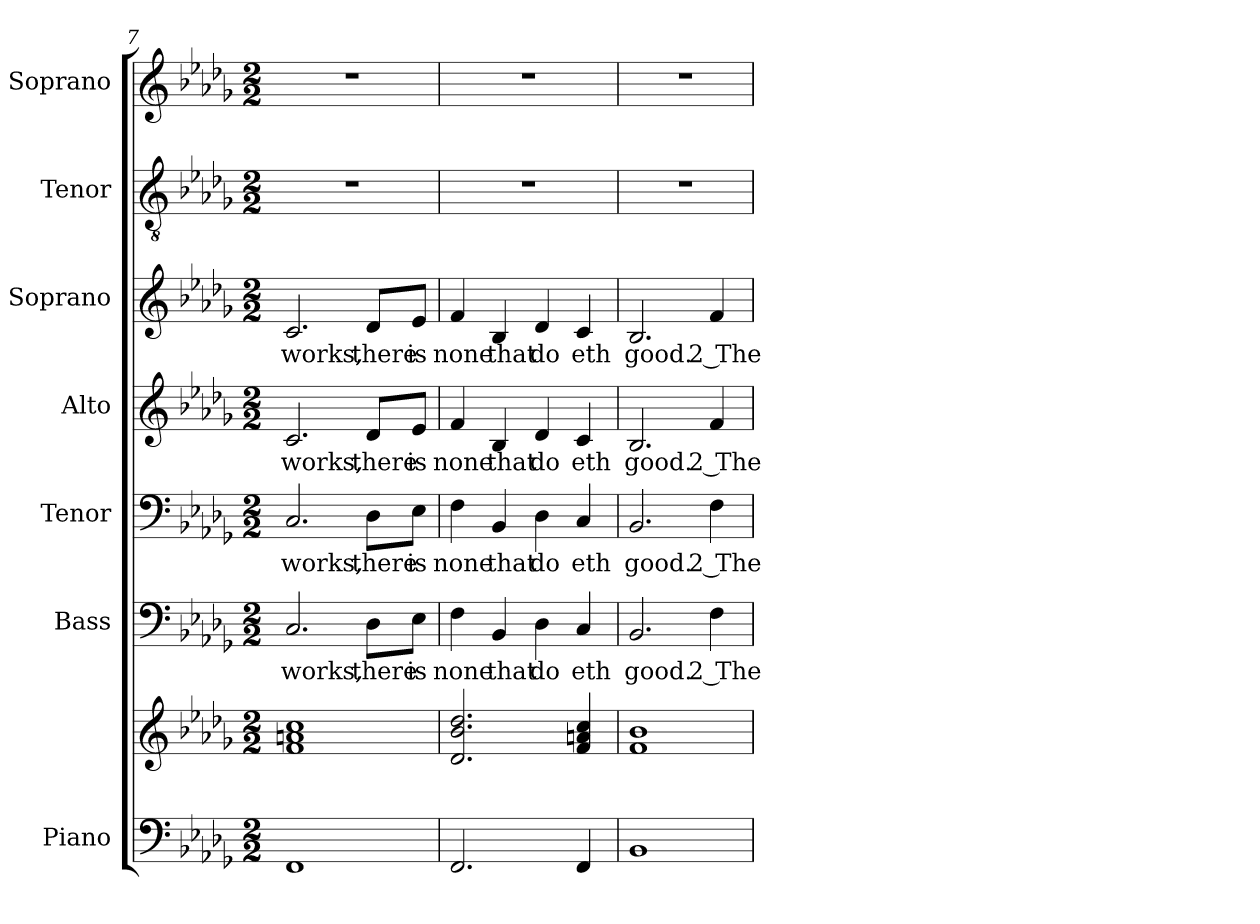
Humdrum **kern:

**kern	**kern	**kern	**text	**kern	**text	**kern	**text	**kern	**text	**kern	**kern
*part7	*part7	*part6	*part6	*part5	*part5	*part4	*part4	*part3	*part3	*part2	*part1
*staff8	*staff7	*staff6	*staff6	*staff5	*staff5	*staff4	*staff4	*staff3	*staff3	*staff2	*staff1
*I"Piano	*	*I"Bass	*	*I"Tenor	*	*I"Alto	*	*I"Soprano	*	*I"Tenor	*I"Soprano
*I'Pno.	*	*I'B.	*	*I'T.	*	*I'A.	*	*I'S.	*	*I'T.	*I'S.
*clefF4	*clefG2	*clefF4	*	*clefF4	*	*clefG2	*	*clefG2	*	*clefGv2	*clefG2
*	*	*	*	*	*	*	*	*	*	*ITrd7c12	*
*k[b-e-a-d-g-]	*k[b-e-a-d-g-]	*k[b-e-a-d-g-]	*	*k[b-e-a-d-g-]	*	*k[b-e-a-d-g-]	*	*k[b-e-a-d-g-]	*	*k[b-e-a-d-g-]	*k[b-e-a-d-g-]
*D-:	*D-:	*D-:	*	*D-:	*	*D-:	*	*D-:	*	*D-:	*D-:
*M2/2	*M2/2	*M2/2	*	*M2/2	*	*M2/2	*	*M2/2	*	*M2/2	*M2/2
=7	=7	=7	=7	=7	=7	=7	=7	=7	=7	=7	=7
!	!	!	!LO:LY:b:color=#000000	!	!	!	!	!	!	!	!
!	!	!	!	!	!LO:LY:b:color=#000000	!	!	!	!	!	!
!	!	!	!	!	!	!	!LO:LY:b:color=#000000	!	!	!	!
!	!	!	!	!	!	!	!	!	!LO:LY:b:color=#000000	!	!
1FFi	1fi 1ani 1cci	2.Ci/	works,	2.Ci/	works,	2.ci/	works,	2.ci/	works,	1r	1r
!	!	!	!LO:LY:b:color=#000000	!	!	!	!	!	!	!	!
!	!	!	!	!	!LO:LY:b:color=#000000	!	!	!	!	!	!
!	!	!	!	!	!	!	!LO:LY:b:color=#000000	!	!	!	!
!	!	!	!	!	!	!	!	!	!LO:LY:b:color=#000000	!	!
.	.	8D-i\L	there	8D-i\L	there	8d-i/L	there	8d-i/L	there	.	.
!	!	!	!LO:LY:b:color=#000000	!	!	!	!	!	!	!	!
!	!	!	!	!	!LO:LY:b:color=#000000	!	!	!	!	!	!
!	!	!	!	!	!	!	!LO:LY:b:color=#000000	!	!	!	!
!	!	!	!	!	!	!	!	!	!LO:LY:b:color=#000000	!	!
.	.	8E-i\J	is	8E-i\J	is	8e-i/J	is	8e-i/J	is	.	.
=8	=8	=8	=8	=8	=8	=8	=8	=8	=8	=8	=8
!	!	!	!LO:LY:b:color=#000000	!	!	!	!	!	!	!	!
!	!	!	!	!	!LO:LY:b:color=#000000	!	!	!	!	!	!
!	!	!	!	!	!	!	!LO:LY:b:color=#000000	!	!	!	!
!	!	!	!	!	!	!	!	!	!LO:LY:b:color=#000000	!	!
2.FFi/	2.d-i/ 2.b-i 2.dd-i	4Fi\	none	4Fi\	none	4fi/	none	4fi/	none	1r	1r
!	!	!	!LO:LY:b:color=#000000	!	!	!	!	!	!	!	!
!	!	!	!	!	!LO:LY:b:color=#000000	!	!	!	!	!	!
!	!	!	!	!	!	!	!LO:LY:b:color=#000000	!	!	!	!
!	!	!	!	!	!	!	!	!	!LO:LY:b:color=#000000	!	!
.	.	4BB-i/	that	4BB-i/	that	4B-i/	that	4B-i/	that	.	.
!	!	!	!LO:LY:b:color=#000000	!	!	!	!	!	!	!	!
!	!	!	!	!	!LO:LY:b:color=#000000	!	!	!	!	!	!
!	!	!	!	!	!	!	!LO:LY:b:color=#000000	!	!	!	!
!	!	!	!	!	!	!	!	!	!LO:LY:b:color=#000000	!	!
.	.	4D-i\	do	4D-i\	do	4d-i/	do	4d-i/	do	.	.
!	!	!	!LO:LY:b:color=#000000	!	!	!	!	!	!	!	!
!	!	!	!	!	!LO:LY:b:color=#000000	!	!	!	!	!	!
!	!	!	!	!	!	!	!LO:LY:b:color=#000000	!	!	!	!
!	!	!	!	!	!	!	!	!	!LO:LY:b:color=#000000	!	!
4FFi/	4fi/ 4ani 4cci	4Ci/	eth	4Ci/	eth	4ci/	eth	4ci/	eth	.	.
=9	=9	=9	=9	=9	=9	=9	=9	=9	=9	=9	=9
!	!	!	!LO:LY:b:color=#000000	!	!	!	!	!	!	!	!
!	!	!	!	!	!LO:LY:b:color=#000000	!	!	!	!	!	!
!	!	!	!	!	!	!	!LO:LY:b:color=#000000	!	!	!	!
!	!	!	!	!	!	!	!	!	!LO:LY:b:color=#000000	!	!
1BB-i	1fi 1b-i	2.BB-i/	good.	2.BB-i/	good.	2.B-i/	good.	2.B-i/	good.	1r	1r
!	!	!	!LO:LY:b:color=#000000	!	!	!	!	!	!	!	!
!	!	!	!	!	!LO:LY:b:color=#000000	!	!	!	!	!	!
!	!	!	!	!	!	!	!LO:LY:b:color=#000000	!	!	!	!
!	!	!	!	!	!	!	!	!	!LO:LY:b:color=#000000	!	!
.	.	4Fi\	2 The	4Fi\	2 The	4fi/	2 The	4fi/	2 The	.	.
=	=	=	=	=	=	=	=	=	=	=	=
*-	*-	*-	*-	*-	*-	*-	*-	*-	*-	*-	*-
